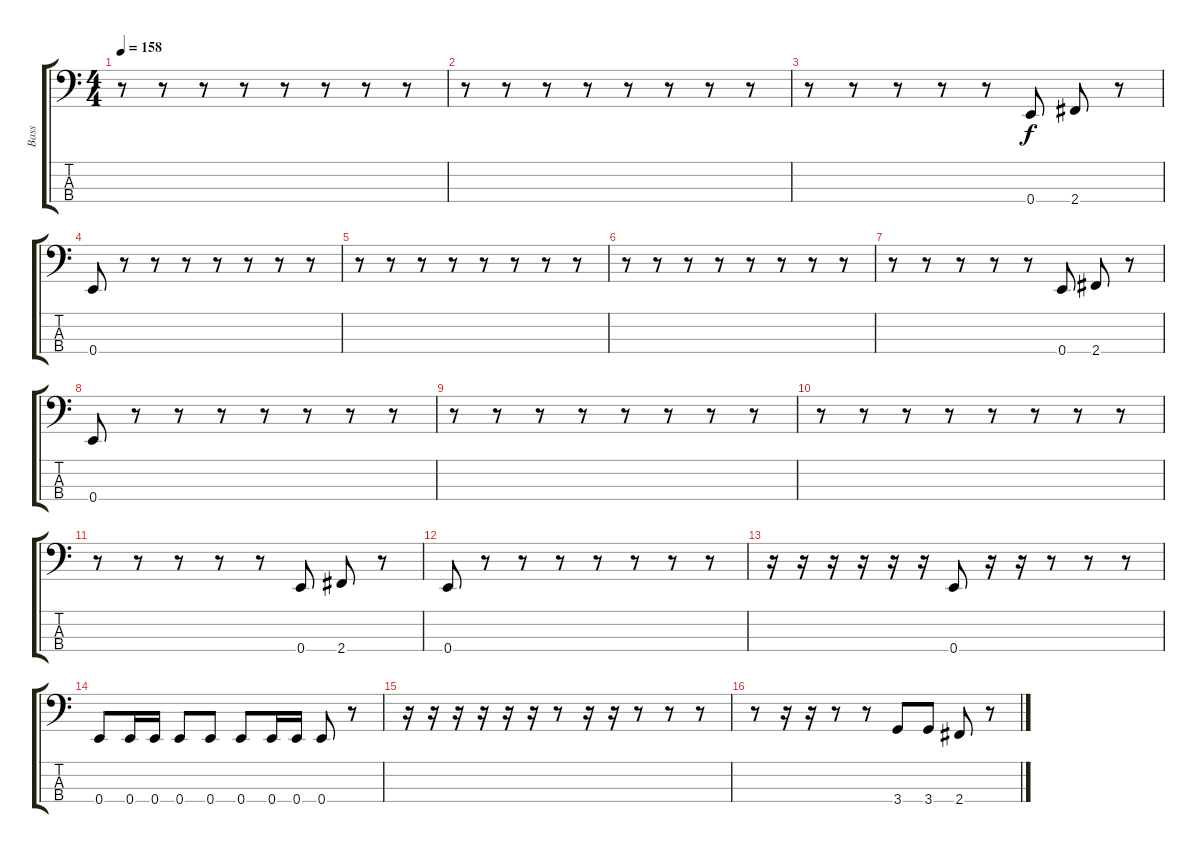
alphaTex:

\track ("Bass" "Bass") {instrument electricbassfinger}
\staff {score tabs}
\tuning (G2 D2 A1 E1) {hide}
\ts (4 4)
\tempo 158
\clef f4
\ks c
r.8{dy f} r.8 r.8 r.8 r.8 r.8 r.8 r.8 |
r.8 r.8 r.8 r.8 r.8 r.8 r.8 r.8 |
r.8 r.8 r.8 r.8 r.8 0.4.8 2.4.8 r.8 |
0.4.8 r.8 r.8 r.8 r.8 r.8 r.8 r.8 |
r.8 r.8 r.8 r.8 r.8 r.8 r.8 r.8 |
r.8 r.8 r.8 r.8 r.8 r.8 r.8 r.8 |
r.8 r.8 r.8 r.8 r.8 0.4.8 2.4.8 r.8 |
0.4.8 r.8 r.8 r.8 r.8 r.8 r.8 r.8 |
r.8 r.8 r.8 r.8 r.8 r.8 r.8 r.8 |
r.8 r.8 r.8 r.8 r.8 r.8 r.8 r.8 |
r.8 r.8 r.8 r.8 r.8 0.4.8 2.4.8 r.8 |
0.4.8 r.8 r.8 r.8 r.8 r.8 r.8 r.8 |
r.16 r.16 r.16 r.16 r.16 r.16 0.4.8 r.16 r.16 r.8 r.8 r.8 |
0.4.8 0.4.16 0.4.16 0.4.8 0.4.8 0.4.8 0.4.16 0.4.16 0.4.8 r.8 |
r.16 r.16 r.16 r.16 r.16 r.16 r.8 r.16 r.16 r.8 r.8 r.8 |
r.8 r.16 r.16 r.8 r.8 3.4.8 3.4.8 2.4.8 r.8
